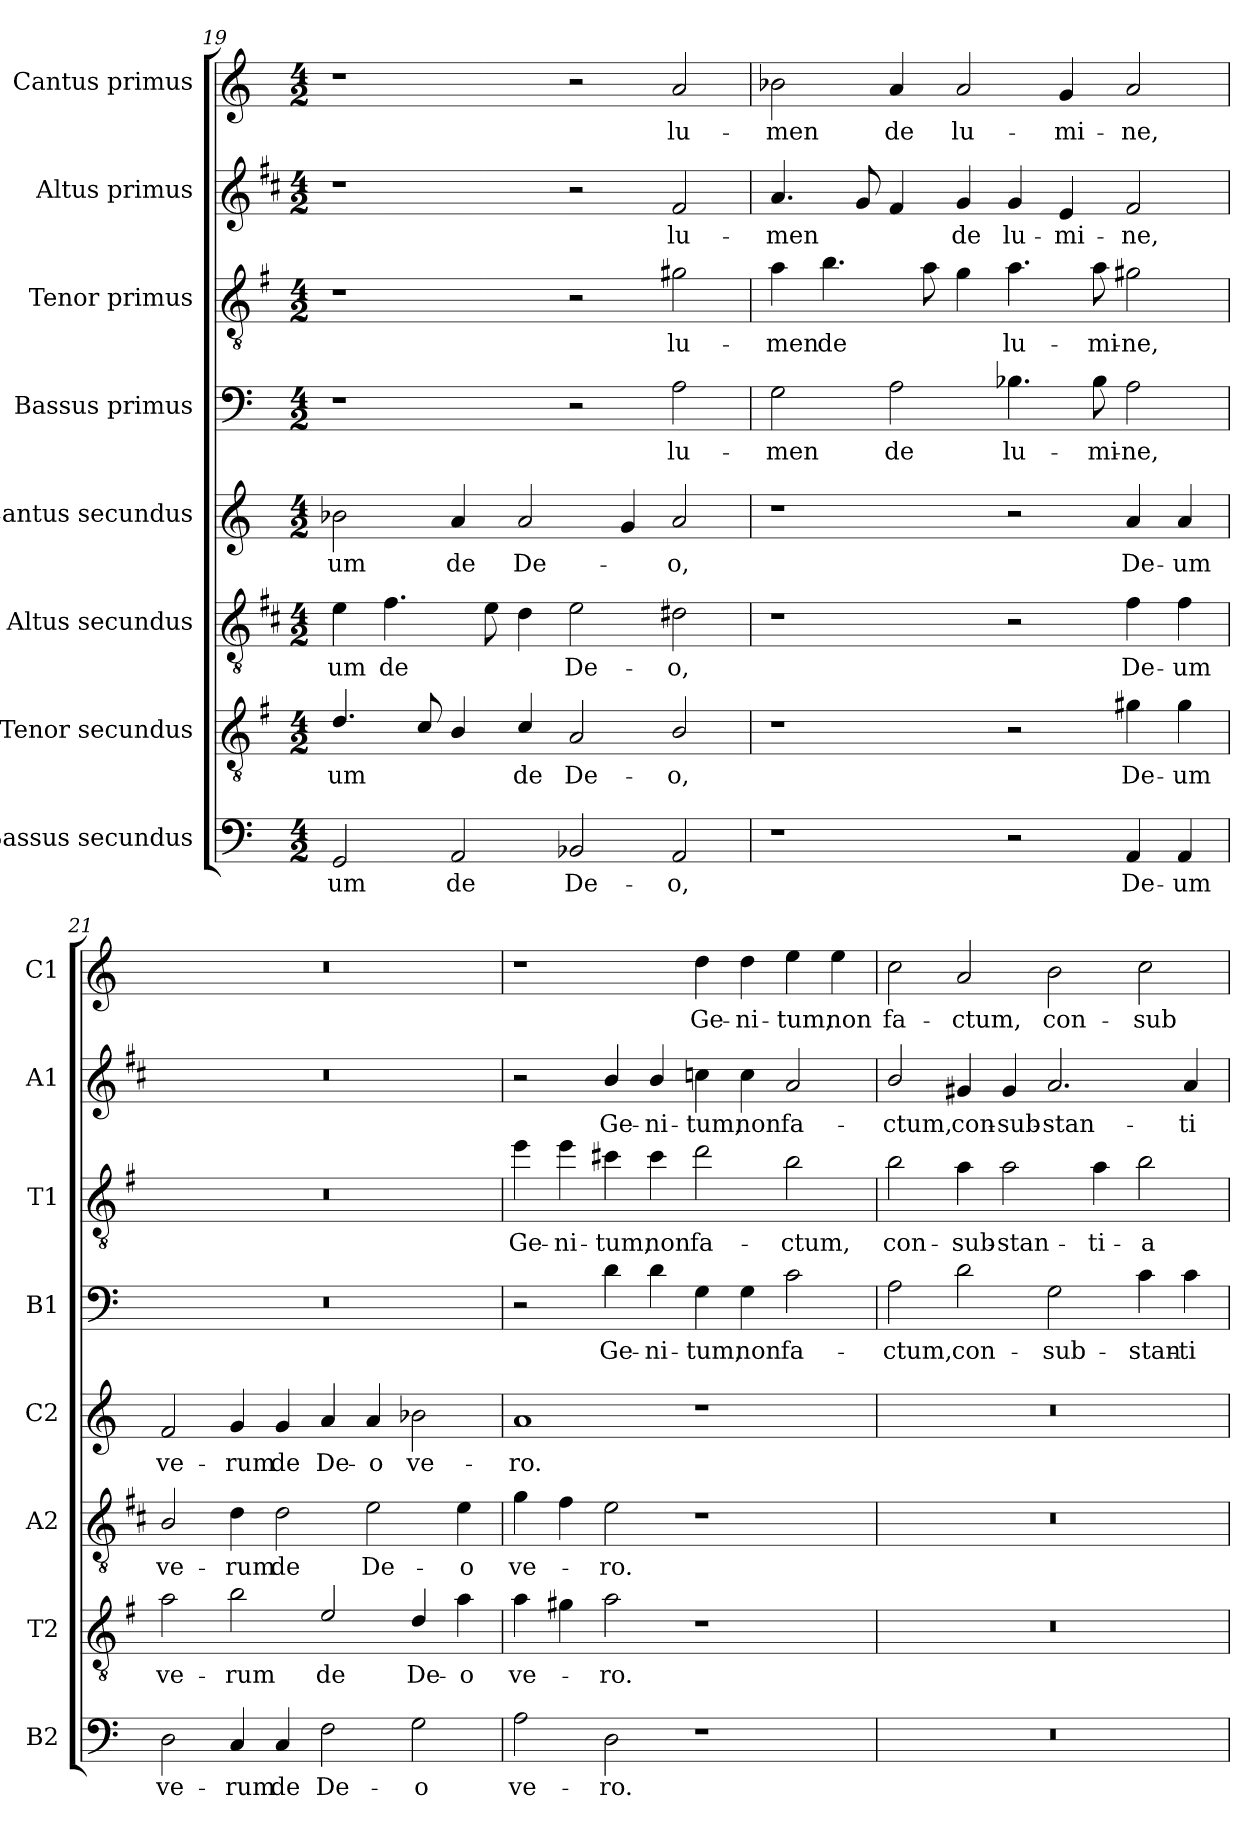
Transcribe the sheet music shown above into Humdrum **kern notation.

**kern	**text	**kern	**text	**kern	**text	**kern	**text	**kern	**text	**kern	**text	**kern	**text	**kern	**text
*part8	*part8	*part7	*part7	*part6	*part6	*part5	*part5	*part4	*part4	*part3	*part3	*part2	*part2	*part1	*part1
*staff8	*staff8	*staff7	*staff7	*staff6	*staff6	*staff5	*staff5	*staff4	*staff4	*staff3	*staff3	*staff2	*staff2	*staff1	*staff1
*I"Bassus secundus	*	*I"Tenor secundus	*	*I"Altus secundus	*	*I"Cantus secundus	*	*I"Bassus primus	*	*I"Tenor primus	*	*I"Altus primus	*	*I"Cantus primus	*
*I'B2	*	*I'T2	*	*I'A2	*	*I'C2	*	*I'B1	*	*I'T1	*	*I'A1	*	*I'C1	*
*clefF4	*	*clefGv2	*	*clefGv2	*	*clefG2	*	*clefF4	*	*clefGv2	*	*clefG2	*	*clefG2	*
*	*	*ITrd4c7	*	*ITrd1c2	*	*	*	*	*	*ITrd4c7	*	*ITrd1c2	*	*	*
*k[]	*	*k[]	*	*k[]	*	*k[]	*	*k[]	*	*k[]	*	*k[]	*	*k[]	*
*C:	*	*C:	*	*C:	*	*C:	*	*C:	*	*C:	*	*C:	*	*C:	*
*M4/2	*	*M4/2	*	*M4/2	*	*M4/2	*	*M4/2	*	*M4/2	*	*M4/2	*	*M4/2	*
=19	=19	=19	=19	=19	=19	=19	=19	=19	=19	=19	=19	=19	=19	=19	=19
!	!LO:LY:b	!	!LO:LY:b	!	!LO:LY:b	!	!LO:LY:b	!	!	!	!	!	!	!	!
2GG/	-um	4.G/	-um	4d\	-um	2b-X\	-um	1r	.	1r	.	1r	.	1r	.
!	!	!	!	!	!LO:LY:b	!	!	!	!	!	!	!	!	!	!
.	.	.	.	4.e\	de	.	.	.	.	.	.	.	.	.	.
.	.	8F/	.	.	.	.	.	.	.	.	.	.	.	.	.
!	!LO:LY:b	!	!	!	!	!	!LO:LY:b	!	!	!	!	!	!	!	!
2AA/	de	4E/	.	.	.	4a/	de	.	.	.	.	.	.	.	.
.	.	.	.	8d\	.	.	.	.	.	.	.	.	.	.	.
!	!	!	!LO:LY:b	!	!	!	!LO:LY:b	!	!	!	!	!	!	!	!
.	.	4F/	de	4c\	.	2a/	De-	.	.	.	.	.	.	.	.
!	!LO:LY:b	!	!LO:LY:b	!	!LO:LY:b	!	!	!	!	!	!	!	!	!	!
2BB-X/	De-	2D/	De-	2d\	De-	.	.	2r	.	2r	.	2r	.	2r	.
.	.	.	.	.	.	4g/	.	.	.	.	.	.	.	.	.
!	!LO:LY:b	!	!LO:LY:b	!	!LO:LY:b	!	!LO:LY:b	!	!LO:LY:b	!	!LO:LY:b	!	!LO:LY:b	!	!LO:LY:b
2AA/	-o,	2E/	-o,	2c#X\	-o,	2a/	-o,	2A\	lu-	2c#X\	lu-	2e/	lu-	2a/	lu-
=20	=20	=20	=20	=20	=20	=20	=20	=20	=20	=20	=20	=20	=20	=20	=20
!	!	!	!	!	!	!	!	!	!LO:LY:b	!	!LO:LY:b	!	!LO:LY:b	!	!LO:LY:b
1r	.	1r	.	1r	.	1r	.	2G\	-men	4d\	-men	4.g/	-men	2b-X\	-men
!	!	!	!	!	!	!	!	!	!	!	!LO:LY:b	!	!	!	!
.	.	.	.	.	.	.	.	.	.	4.e\	de	.	.	.	.
.	.	.	.	.	.	.	.	.	.	.	.	8f/	.	.	.
!	!	!	!	!	!	!	!	!	!LO:LY:b	!	!	!	!	!	!LO:LY:b
.	.	.	.	.	.	.	.	2A\	de	.	.	4e/	.	4a/	de
.	.	.	.	.	.	.	.	.	.	8d\	.	.	.	.	.
!	!	!	!	!	!	!	!	!	!	!	!	!	!LO:LY:b	!	!LO:LY:b
.	.	.	.	.	.	.	.	.	.	4c\	.	4f/	de	2a/	lu-
!	!	!	!	!	!	!	!	!	!LO:LY:b	!	!LO:LY:b	!	!LO:LY:b	!	!
2r	.	2r	.	2r	.	2r	.	4.B-X\	lu-	4.d\	lu-	4f/	lu-	.	.
!	!	!	!	!	!	!	!	!	!	!	!	!	!LO:LY:b	!	!LO:LY:b
.	.	.	.	.	.	.	.	.	.	.	.	4d/	-mi-	4g/	-mi-
!	!	!	!	!	!	!	!	!	!LO:LY:b	!	!LO:LY:b	!	!	!	!
.	.	.	.	.	.	.	.	8B-\	-mi-	8d\	-mi-	.	.	.	.
!	!LO:LY:b	!	!LO:LY:b	!	!LO:LY:b	!	!LO:LY:b	!	!LO:LY:b	!	!LO:LY:b	!	!LO:LY:b	!	!LO:LY:b
4AA/	De-	4c#X\	De-	4e\	De-	4a/	De-	2A\	-ne,	2c#X\	-ne,	2e/	-ne,	2a/	-ne,
!	!LO:LY:b	!	!LO:LY:b	!	!LO:LY:b	!	!LO:LY:b	!	!	!	!	!	!	!	!
4AA/	-um	4c#\	-um	4e\	-um	4a/	-um	.	.	.	.	.	.	.	.
=21	=21	=21	=21	=21	=21	=21	=21	=21	=21	=21	=21	=21	=21	=21	=21
!	!LO:LY:b	!	!LO:LY:b	!	!LO:LY:b	!	!LO:LY:b	!	!	!	!	!	!	!	!
2D\	ve-	2d\	ve-	2A/	ve-	2f/	ve-	0r	.	0r	.	0r	.	0r	.
!	!LO:LY:b	!	!LO:LY:b	!	!LO:LY:b	!	!LO:LY:b	!	!	!	!	!	!	!	!
4C/	-rum	2e\	-rum	4c\	-rum	4g/	-rum	.	.	.	.	.	.	.	.
!	!LO:LY:b	!	!	!	!LO:LY:b	!	!LO:LY:b	!	!	!	!	!	!	!	!
4C/	de	.	.	2c\	de	4g/	de	.	.	.	.	.	.	.	.
!	!LO:LY:b	!	!LO:LY:b	!	!	!	!LO:LY:b	!	!	!	!	!	!	!	!
2F\	De-	2A/	de	.	.	4a/	De-	.	.	.	.	.	.	.	.
!	!	!	!	!	!LO:LY:b	!	!LO:LY:b	!	!	!	!	!	!	!	!
.	.	.	.	2d\	De-	4a/	-o	.	.	.	.	.	.	.	.
!	!LO:LY:b	!	!LO:LY:b	!	!	!	!LO:LY:b	!	!	!	!	!	!	!	!
2G\	-o	4G/	De-	.	.	2b-X\	ve-	.	.	.	.	.	.	.	.
!	!	!	!LO:LY:b	!	!LO:LY:b	!	!	!	!	!	!	!	!	!	!
.	.	4d\	-o	4d\	-o	.	.	.	.	.	.	.	.	.	.
!!LO:LB:g=z
=22	=22	=22	=22	=22	=22	=22	=22	=22	=22	=22	=22	=22	=22	=22	=22
!	!LO:LY:b	!	!LO:LY:b	!	!LO:LY:b	!	!LO:LY:b	!	!	!	!LO:LY:b	!	!	!	!
2A\	ve-	4d\	ve-	4f\	ve-	1a	-ro.	2r	.	4a\	Ge-	2r	.	1r	.
!	!	!	!	!	!	!	!	!	!	!	!LO:LY:b	!	!	!	!
.	.	4c#X\	.	4e\	.	.	.	.	.	4a\	-ni-	.	.	.	.
!	!LO:LY:b	!	!LO:LY:b	!	!LO:LY:b	!	!	!	!LO:LY:b	!	!LO:LY:b	!	!LO:LY:b	!	!
2D\	-ro.	2d\	-ro.	2d\	-ro.	.	.	4d\	Ge-	4f#X\	-tum,	4a/	Ge-	.	.
!	!	!	!	!	!	!	!	!	!LO:LY:b	!	!LO:LY:b	!	!LO:LY:b	!	!
.	.	.	.	.	.	.	.	4d\	-ni-	4f#\	non	4a/	-ni-	.	.
!	!	!	!	!	!	!	!	!	!LO:LY:b	!	!LO:LY:b	!	!LO:LY:b	!	!LO:LY:b
1r	.	1r	.	1r	.	1r	.	4G\	-tum,	2g\	fa-	4b-X\	-tum,	4dd\	Ge-
!	!	!	!	!	!	!	!	!	!LO:LY:b	!	!	!	!LO:LY:b	!	!LO:LY:b
.	.	.	.	.	.	.	.	4G\	non	.	.	4b-\	non	4dd\	-ni-
!	!	!	!	!	!	!	!	!	!LO:LY:b	!	!LO:LY:b	!	!LO:LY:b	!	!LO:LY:b
.	.	.	.	.	.	.	.	2c\	fa-	2e\	-ctum,	2g/	fa-	4ee\	-tum,
!	!	!	!	!	!	!	!	!	!	!	!	!	!	!	!LO:LY:b
.	.	.	.	.	.	.	.	.	.	.	.	.	.	4ee\	non
=23	=23	=23	=23	=23	=23	=23	=23	=23	=23	=23	=23	=23	=23	=23	=23
!	!	!	!	!	!	!	!	!	!LO:LY:b	!	!LO:LY:b	!	!LO:LY:b	!	!LO:LY:b
0r	.	0r	.	0r	.	0r	.	2A\	-ctum,	2e\	con-	2a/	-ctum,	2cc\	fa-
!	!	!	!	!	!	!	!	!	!LO:LY:b	!	!LO:LY:b	!	!LO:LY:b	!	!LO:LY:b
.	.	.	.	.	.	.	.	2d\	con-	4d\	-sub-	4f#X/	con-	2a/	-ctum,
!	!	!	!	!	!	!	!	!	!	!	!LO:LY:b	!	!LO:LY:b	!	!
.	.	.	.	.	.	.	.	.	.	2d\	-stan-	4f#/	-sub-	.	.
!	!	!	!	!	!	!	!	!	!LO:LY:b	!	!	!	!LO:LY:b	!	!LO:LY:b
.	.	.	.	.	.	.	.	2G\	-sub-	.	.	2.g/	-stan-	2b\	con-
!	!	!	!	!	!	!	!	!	!	!	!LO:LY:b	!	!	!	!
.	.	.	.	.	.	.	.	.	.	4d\	-ti-	.	.	.	.
!	!	!	!	!	!	!	!	!	!LO:LY:b	!	!LO:LY:b	!	!	!	!LO:LY:b
.	.	.	.	.	.	.	.	4c\	-stan-	2e\	-a-	.	.	2cc\	-sub-
!	!	!	!	!	!	!	!	!	!LO:LY:b	!	!	!	!LO:LY:b	!	!
.	.	.	.	.	.	.	.	4c\	-ti-	.	.	4g/	-ti-	.	.
=	=	=	=	=	=	=	=	=	=	=	=	=	=	=	=
*-	*-	*-	*-	*-	*-	*-	*-	*-	*-	*-	*-	*-	*-	*-	*-
